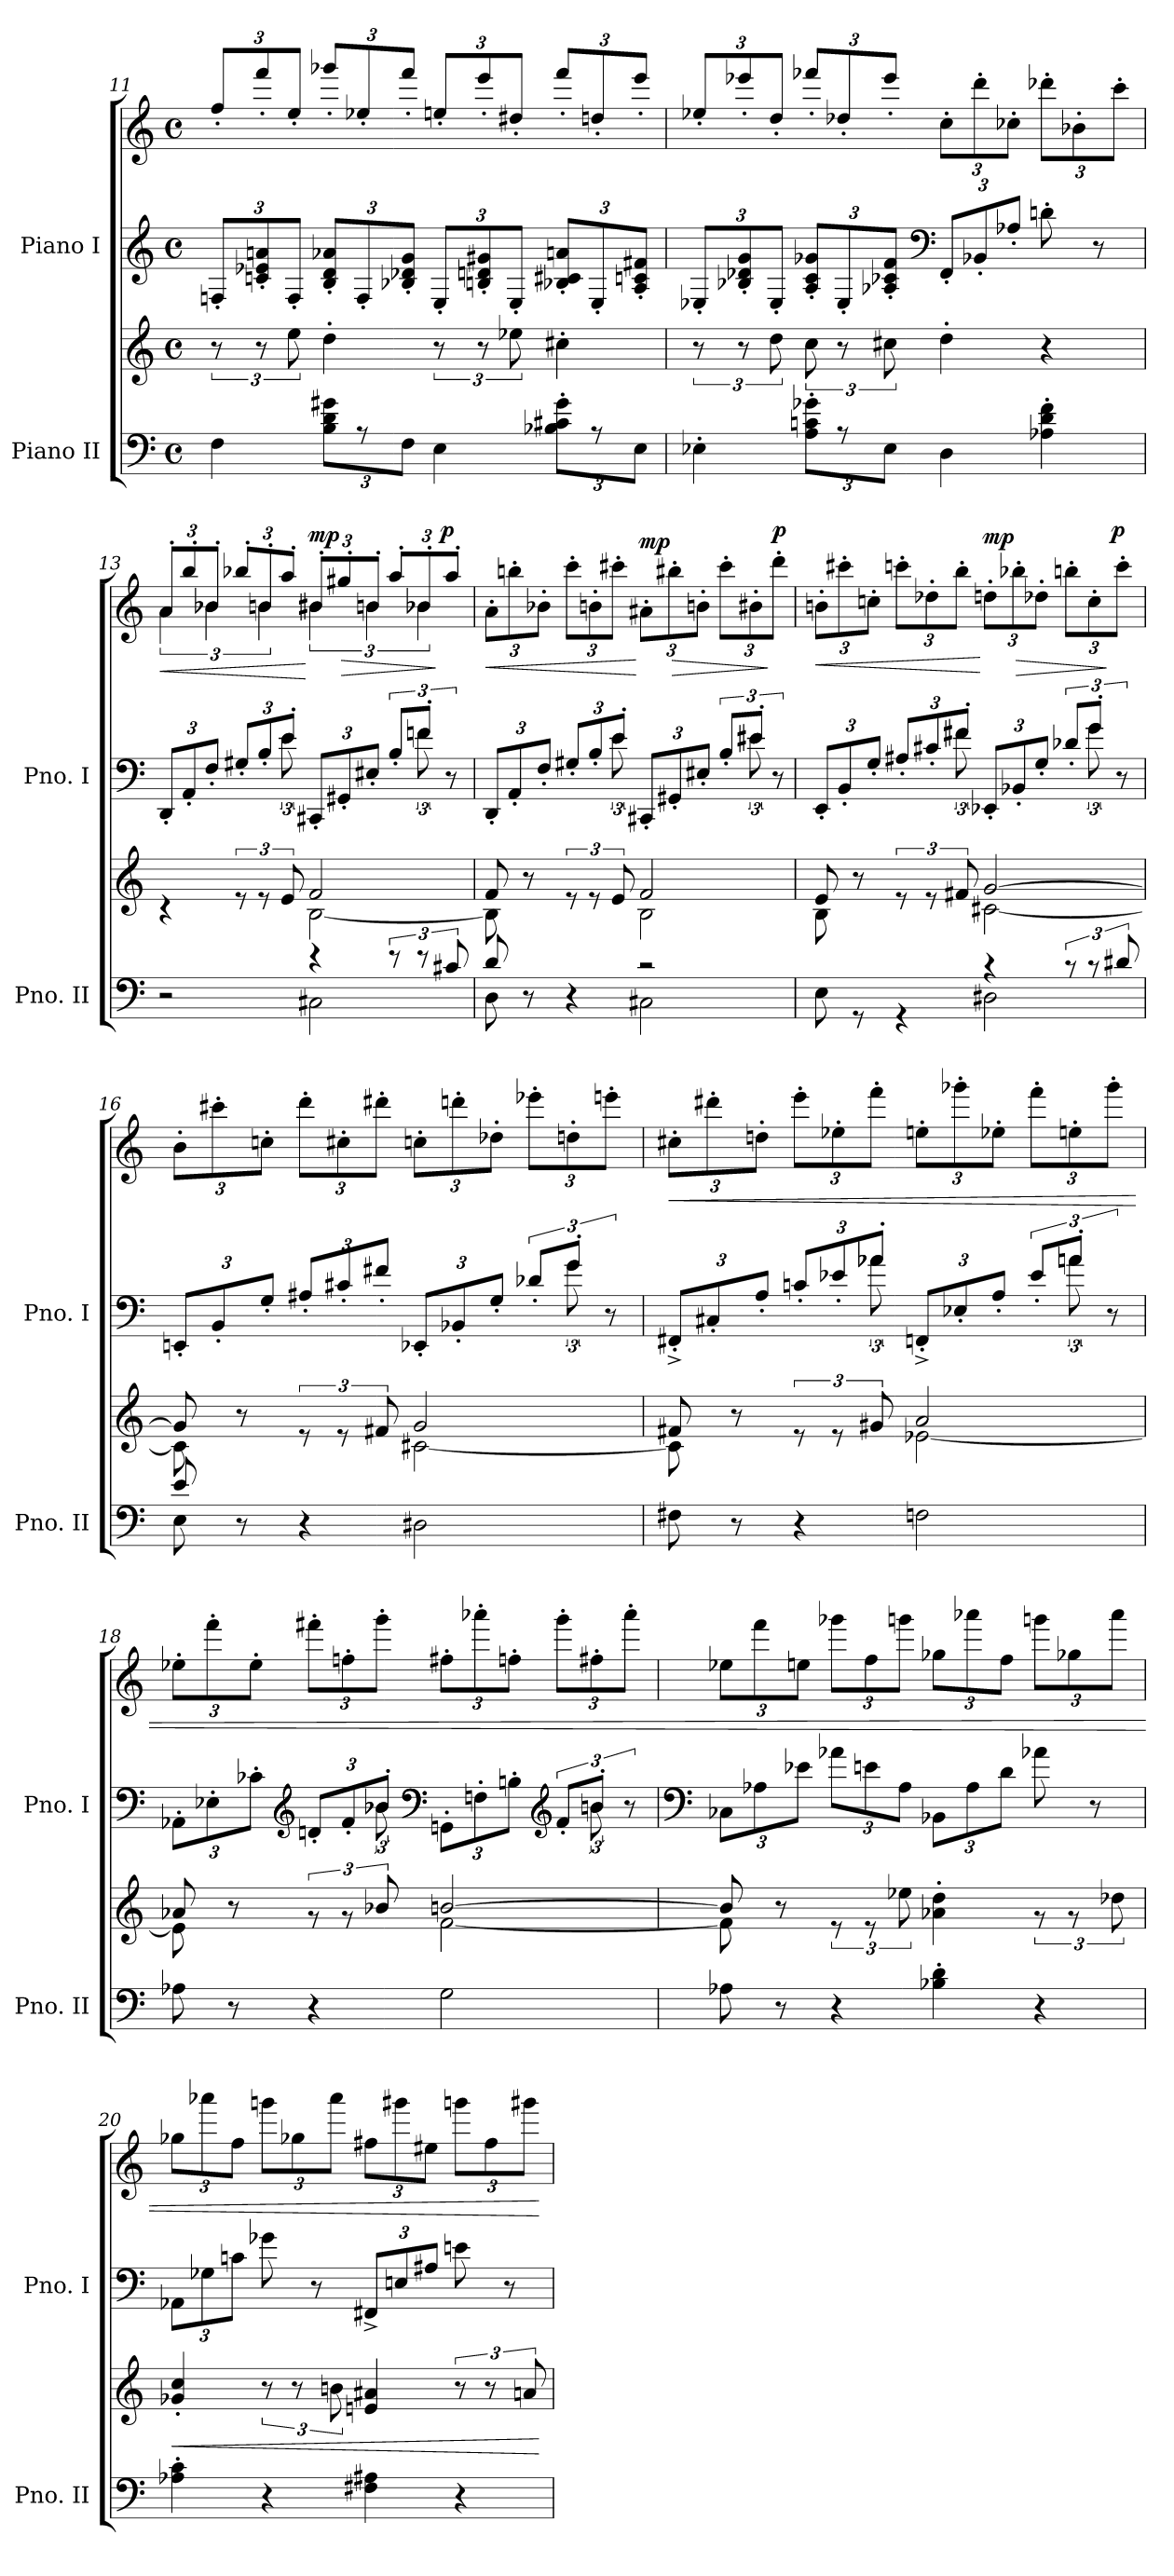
**kern	**kern	**dynam	**kern	**kern	**dynam
*part2	*part2	*part2	*part1	*part1	*part1
*staff4	*staff3	*staff3/4	*staff2	*staff1	*staff1/2
*I"Piano II	*	*	*I"Piano I	*	*
*I'Pno. II	*	*	*I'Pno. I	*	*
!!LO:LB:g=z
*clefF4	*clefG2	*	*clefG2	*clefG2	*
*k[]	*k[]	*	*k[]	*k[]	*
*M4/4	*M4/4	*	*M4/4	*M4/4	*
*met(c)	*met(c)	*	*met(c)	*met(c)	*
*	*	*	*Xbrackettup	*Xbrackettup	*
=11	=11	=11	=11	=11	=11
4F\	12r	.	12Fn'/L	12ff'/L	.
.	12r	.	12cn/' 12e-X/' 12an/'	12fff'/	.
.	12ee\	.	12F'/J	12ee'/J	.
12B\ 12d\ 12g#X\L	4dd'\	.	12B/' 12d/' 12a-X/'L	12ggg-X'/L	.
12r	.	.	12F'/	12ee-X'/	.
12F\J	.	.	12B-X/' 12d-X/' 12g/'J	12fff'/J	.
4E\	12r	.	12E'/L	12een'/L	.
.	12r	.	12Bn/' 12dn/' 12g#X/'	12eee'/	.
.	12ee-X\	.	12E'/J	12dd#X'/J	.
12B-X\' 12c#X\' 12g#\'L	4cc#X'\	.	12B-X/' 12c#X/' 12an/'L	12fff'/L	.
12r	.	.	12E'/	12ddn'/	.
12E\J	.	.	12A/' 12cn/' 12f#X/'J	12eee'/J	.
=12	=12	=12	=12	=12	=12
4E-X'\	12r	.	12E-X'/L	12ee-X'/L	.
.	12r	.	12B-X/' 12d-X/' 12g/'	12eee-X'/	.
.	12dd\	.	12E-'/J	12dd'/J	.
12A\' 12cn\' 12g-X\'L	12cc\	.	12A/' 12c/' 12g-X/'L	12fff-X'/L	.
12r	12r	.	12E-'/	12dd-X'/	.
12E-\J	12cc#X\	.	12A-X/' 12c-X/' 12f/'J	12eee-'/J	.
*	*	*	*clefF4	*	*
4D\	4dd'\	.	12FF'/L	12cc'\L	.
.	.	.	12BB-X'/	12ddd'\	.
.	.	.	12A-X'/J	12cc-X'\J	.
4A-X\' 4d\' 4f\'	4r	.	8dn'\	12ddd-X'\L	.
.	.	.	.	12b-X'\	.
.	.	.	8r	.	.
.	.	.	.	12ccc'\J	.
!!LO:PB:g=z
=13	=13	=13	=13	=13	=13
*^	*^	*	*^	*	*
!	!	!	!	!	!	!	!	!LO:HP:b
*	*	*	*	*	*	*	*^	*
*	*	*	*	*	*	*	*	*brackettup	*
2r	2ryy	4rc	2rgyy	.	12DD'/L	4rCCyy	12a'/L	6a\	<
.	.	.	.	.	12AA'/	.	12bb'/	.	.
.	.	.	.	.	12F'/J	.	12b-X'/J	6b-\	.
*	*	*	*	*	*	*brackettup	*Xbrackettup	*	*
.	.	12re	.	.	12G#X'/L	12ryy	12bb-X'/L	.	.
.	.	12re	.	.	12B'/	12ryy	12bn'/	6b\	.
.	.	12e/	.	.	12e'/J	12e\	12aa'/J	.	.
*	*	*	*	*	*Xbrackettup	*	*	*	*
!	!	!	!	!	!	!	!	!	!LO:HP:n=1:b
*	*	*	*	*	*	*	*	*brackettup	*
!	!	!	!	!	!	!	!	!	!LO:DY:n=1:a
4r	2C#X\	2f/	[2B\	.	12CC#X'/L	4ryy	12b#X'/L	6b#\	[ > mp
.	.	.	.	.	12GG#X'/	.	12gg#X'/	.	.
.	.	.	.	.	12E#X'/J	.	12bn'/J	6b\	.
*	*	*	*	*	*brackettup	*	*Xbrackettup	*	*
12r	.	.	.	.	12B'/L	12ryy	12aa'/L	.	.
12r	.	.	.	.	12fn'/J	12f\	12b-X'/	6b-\	.
!	!	!	!	!	!	!	!	!	!LO:DY:n=2:a
12c#X/	.	.	.	.	12r	12ryy	12aa'/J	.	] p
*	*	*	*	*	*	*	*v	*v	*
=14	=14	=14	=14	=14	=14	=14	=14	=14
*	*	*	*	*	*Xbrackettup	*	*	*
!	!	!	!	!	!	!	!	!LO:HP:b
8d/	8D\	8f/	8B\]	.	12DD'/L	4rCCyy	12a'\L	<
.	.	.	.	.	12AA'/	.	12bbn'\	.
8r	8ryy	8r	8ryy	.	.	.	.	.
.	.	.	.	.	12F'/J	.	12b-X'\J	.
*	*	*	*	*	*	*brackettup	*	*
4r	4ryy	12re	4ryy	.	12G#X'/L	12ryy	12ccc'\L	.
.	.	12re	.	.	12B'/	12ryy	12bn'\	.
.	.	12e/	.	.	12e'/J	12e\	12ccc#X'\J	.
*	*	*	*	*	*Xbrackettup	*	*	*
!	!	!	!	!	!	!	!	!LO:HP:n=1:b
!	!	!	!	!	!	!	!	!LO:DY:n=1:a
2r	2C#X\	2f/	2B\	.	12CC#X'/L	4ryy	12a#X'\L	[ > mp
.	.	.	.	.	12GG#X'/	.	12bb#X'\	.
.	.	.	.	.	12E#X'/J	.	12bn'\J	.
*	*	*	*	*	*brackettup	*	*	*
.	.	.	.	.	12B'/L	12ryy	12ccc#'\L	.
.	.	.	.	.	12e#X'/J	12e#\	12b#X'\	.
!	!	!	!	!	!	!	!	!LO:DY:n=2:a
.	.	.	.	.	12r	12ryy	12ddd'\J	] p
!!LO:LB:g=z
=15	=15	=15	=15	=15	=15	=15	=15	=15
*	*	*	*	*	*Xbrackettup	*	*	*
!	!	!	!	!	!	!	!	!LO:HP:b
8E\	2rEEyy	8e/	8B\	.	12EE'/L	4rCCyy	12bn'\L	<
.	.	.	.	.	12BB'/	.	12ccc#X'\	.
8rGG	.	8r	8ryy	.	.	.	.	.
.	.	.	.	.	12G'/J	.	12ccn'\J	.
*	*	*	*	*	*	*brackettup	*	*
4rGG	.	12re	4rgyy	.	12A#X'/L	12ryy	12cccn'\L	.
.	.	12re	.	.	12c#X'/	12ryy	12dd-X'\	.
.	.	12f#X/	.	.	12f#X'/J	12f#\	12bb'\J	.
*	*	*	*	*	*Xbrackettup	*	*	*
!	!	!	!	!	!	!	!	!LO:HP:n=1:b
!	!	!	!	!	!	!	!	!LO:DY:n=1:a
4r	2D#X\	[2g/	[2c#X\	.	12EE-X'/L	4rCCyy	12ddn'\L	[ > mp
.	.	.	.	.	12BB-X'/	.	12bb-X'\	.
.	.	.	.	.	12G'/J	.	12dd-X'\J	.
*	*	*	*	*	*brackettup	*	*	*
12r	.	.	.	.	12d-X'/L	12ryy	12bbn'\L	.
12r	.	.	.	.	12g'/J	12g\	12cc'\	.
!	!	!	!	!	!	!	!	!LO:DY:n=2:a
12d#X/	.	.	.	.	12r	12ryy	12ccc'\J	] p
=16	=16	=16	=16	=16	=16	=16	=16	=16
*	*	*	*	*	*Xbrackettup	*	*	*
8e/	8E\	8g/]	8c#\]	.	12EEn'/L	4rCCyy	12b'\L	.
.	.	.	.	.	12BB'/	.	12ccc#X'\	.
8r	8ryy	8r	8ryy	.	.	.	.	.
.	.	.	.	.	12G'/J	.	12ccn'\J	.
4r	4ryy	12re	4rgyy	.	12A#X'/L	4ryy	12ddd'\L	.
.	.	12re	.	.	12c#X'/	.	12cc#X'\	.
.	.	12f#X/	.	.	12f#X'/J	.	12ddd#X'\J	.
2D#X\	2ryy	2g/	[2c#X\	.	12EE-X'/L	4rCCyy	12ccn'\L	.
.	.	.	.	.	12BB-X'/	.	12dddn'\	.
.	.	.	.	.	12G'/J	.	12dd-X'\J	.
*	*	*	*	*	*brackettup	*	*	*
.	.	.	.	.	12d-X'/L	12ryy	12eee-X'\L	.
.	.	.	.	.	12g'/J	12g\	12ddn'\	.
.	.	.	.	.	12r	12ryy	12eeen'\J	.
*v	*v	*	*	*	*	*	*	*
!!LO:LB:g=z
=17	=17	=17	=17	=17	=17	=17	=17
*	*	*	*	*Xbrackettup	*	*	*
!	!	!	!	!	!	!	!LO:HP:b
8F#X\	8f#X/	8c#\]	.	12FF#X^'/L	4rCCyy	12cc#X'\L	<
.	.	.	.	12C#X'/	.	12ddd#X'\	.
8r	8r	8ryy	.	.	.	.	.
.	.	.	.	12A'/J	.	12ddn'\J	.
*	*	*	*	*	*brackettup	*	*
4r	12re	4rgyy	.	12cn'/L	12ryy	12eee'\L	.
.	12re	.	.	12e-X'/	12ryy	12ee-X'\	.
.	12g#X/	.	.	12a-X'/J	12a-\	12fff'\J	.
*	*	*	*	*Xbrackettup	*	*	*
2Fn\	2a/	[2e-X\	.	12FFn^'/L	4rEEyy	12een'\L	.
.	.	.	.	12E-X'/	.	12ggg-X'\	.
.	.	.	.	12A'/J	.	12ee-X'\J	.
*	*	*	*	*brackettup	*	*	*
.	.	.	.	12e-'/L	12ryy	12fff'\L	.
.	.	.	.	12an'/J	12a\	12een'\	.
.	.	.	.	12r	12ryy	12ggg-'\J	.
=18	=18	=18	=18	=18	=18	=18	=18
*	*	*	*	*Xbrackettup	*	*	*
8A-X\	8a-X/	8e-\]	.	12AA-X'\L	4rGGGGyy	12ee-X'\L	.
.	.	.	.	12E-X'\	.	12fff'\	.
8r	8r	8ryy	.	.	.	.	.
.	.	.	.	12c-X'\J	.	12ee-'\J	.
*	*	*	*	*clefG2	*	*	*
*	*	*	*	*	*brackettup	*	*
4r	12rg	4rgyy	.	12dn'/L	12rAyy	12fff#X'\L	.
.	12rg	.	.	12f'/	12rgyy	12ffn'\	.
.	12b-X/	.	.	12b-X'/J	12b-\	12ggg'\J	.
*	*	*	*	*clefF4	*	*	*
*	*	*	*	*Xbrackettup	*	*	*
2G\	[2bn/	[2f\	.	12GGn'\L	4rGGGGyy	12ff#X'\L	.
.	.	.	.	12Fn'\	.	12aaa-X'\	.
.	.	.	.	12Bn'\J	.	12ffn'\J	.
*	*	*	*	*clefG2	*	*	*
*	*	*	*	*brackettup	*	*	*
.	.	.	.	12f'/L	12rgyy	12ggg'\L	.
.	.	.	.	12bn'/J	12b\	12ff#X'\	.
.	.	.	.	12r	12rgyy	12aaa-'\J	.
*	*	*	*	*v	*v	*	*
!!LO:PB:g=z
=19	=19	=19	=19	=19	=19	=19
*	*	*	*	*clefF4	*	*
*	*	*	*	*Xbrackettup	*	*
8A-X\	8b/]	8f\]	.	12C-X\L	12ee-X\L	.
.	.	.	.	12A-X\	12fff\	.
8r	8r	8ryy	.	.	.	.
.	.	.	.	12e-X\J	12een\J	.
4r	12re	4reyy	.	12a-X\L	12ggg-X\L	.
.	12re	.	.	12en\	12ff\	.
.	12ee-X\	.	.	12A-\J	12gggn\J	.
4B-X\' 4d\'	4a-X\' 4dd\'	2reyy	.	12BB-X\L	12gg-X\L	.
.	.	.	.	12A-\	12aaa-X\	.
.	.	.	.	12d\J	12ff\J	.
4r	12rg	.	.	8a-X\	12gggn\L	.
.	12rg	.	.	.	12gg-X\	.
.	.	.	.	8r	.	.
.	12dd-X\	.	.	.	12aaa-\J	.
*	*v	*v	*	*	*	*
=20	=20	=20	=20	=20	=20
!	!	!LO:HP:b	!	!	!
4A-X\' 4c\'	4g-X/' 4cc/'	<	12AA-X\L	12gg-X\L	.
.	.	.	12G-X\	12aaa-X\	.
.	.	.	12cn\J	12ff\J	.
4r	12r	.	8g-X\	12gggn\L	.
.	12r	.	.	12gg-X\	.
.	.	.	8r	.	.
.	12bn\	.	.	12aaa-\J	.
4F#X\ 4A#X\	4en/ 4a#X/	.	12FF#X^/L	12ff#X\L	.
.	.	.	12En/	12ggg#X\	.
.	.	.	12A#X/J	12ee#X\J	.
4r	12r	.	8en\	12gggn\L	.
.	12r	.	.	12ff#\	.
.	.	.	8r	.	.
.	12an/	.	.	12ggg#X\J	.
.	.	[	.	.	[
=	=	=	=	=	=
*-	*-	*-	*-	*-	*-
